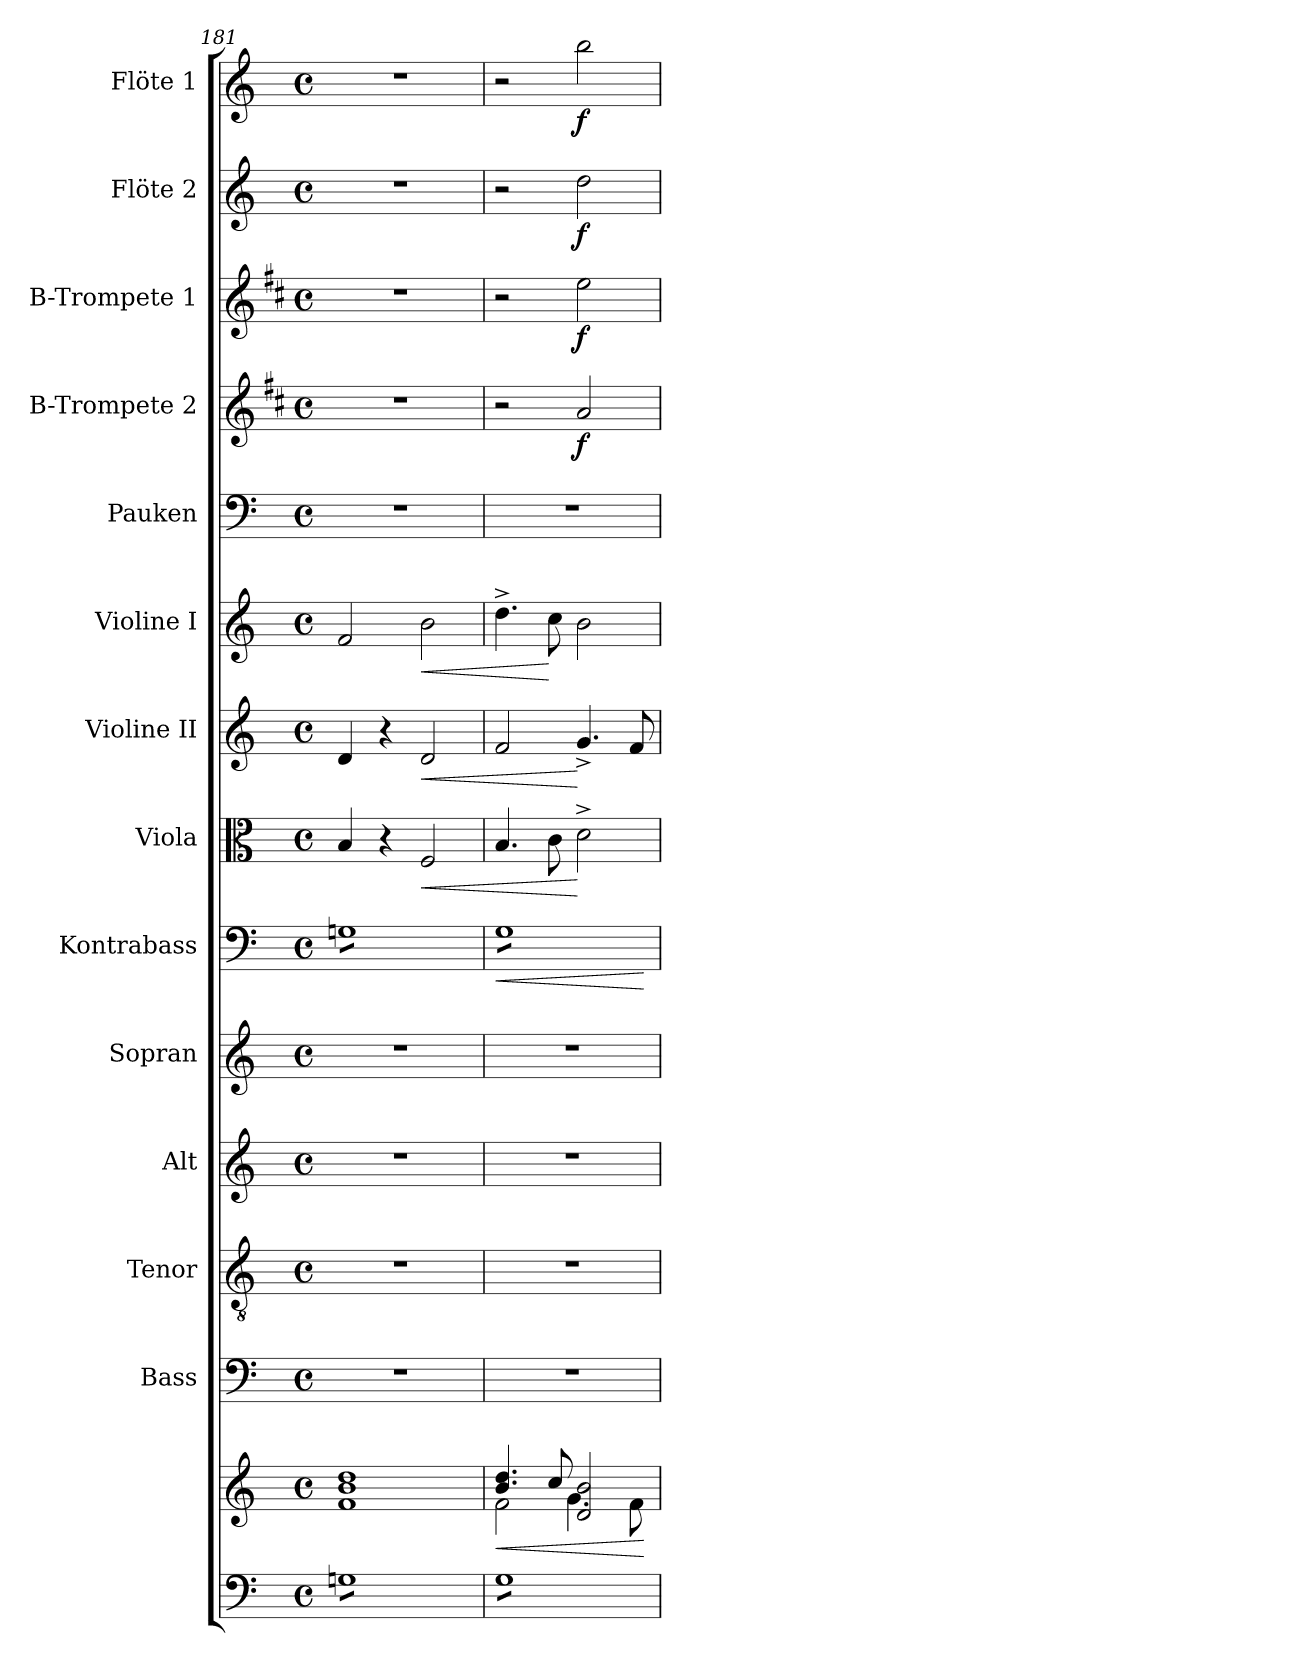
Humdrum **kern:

**kern	**kern	**dynam	**kern	**kern	**kern	**kern	**kern	**dynam	**kern	**dynam	**kern	**dynam	**kern	**dynam	**kern	**kern	**dynam	**kern	**dynam	**kern	**dynam	**kern	**dynam
*part14	*part14	*part14	*part13	*part12	*part11	*part10	*part9	*part9	*part8	*part8	*part7	*part7	*part6	*part6	*part5	*part4	*part4	*part3	*part3	*part2	*part2	*part1	*part1
*staff15	*staff14	*staff14/15	*staff13	*staff12	*staff11	*staff10	*staff9	*staff9	*staff8	*staff8	*staff7	*staff7	*staff6	*staff6	*staff5	*staff4	*staff4	*staff3	*staff3	*staff2	*staff2	*staff1	*staff1
*	*	*	*I"Bass	*I"Tenor	*I"Alt	*I"Sopran	*I"Kontrabass	*	*I"Viola	*	*I"Violine II	*	*I"Violine I	*	*I"Pauken	*I"B-Trompete 2	*	*I"B-Trompete 1	*	*I"Flöte 2	*	*I"Flöte 1	*
*	*	*	*I'B.	*I'T.	*I'A.	*I'S.	*I'Kb.	*	*I'Vla.	*	*I'Vl. II	*	*I'Vl. I	*	*I'Pk.	*I'B Trp. 2	*	*I'B Trp. 1	*	*I'Fl. 2	*	*I'Fl. 1	*
*clefF4	*clefG2	*	*clefF4	*clefGv2	*clefG2	*clefG2	*clefF4	*	*clefC3	*	*clefG2	*	*clefG2	*	*clefF4	*clefG2	*	*clefG2	*	*clefG2	*	*clefG2	*
*	*	*	*	*	*	*	*ITrd7c12	*	*	*	*	*	*	*	*	*ITrd1c2	*	*ITrd1c2	*	*	*	*	*
*k[]	*k[]	*	*k[]	*k[]	*k[]	*k[]	*k[]	*	*k[]	*	*k[]	*	*k[]	*	*k[]	*k[]	*	*k[]	*	*k[]	*	*k[]	*
*C:	*C:	*	*C:	*C:	*C:	*C:	*C:	*	*C:	*	*C:	*	*C:	*	*C:	*C:	*	*C:	*	*C:	*	*C:	*
*M4/4	*M4/4	*	*M4/4	*M4/4	*M4/4	*M4/4	*M4/4	*	*M4/4	*	*M4/4	*	*M4/4	*	*M4/4	*M4/4	*	*M4/4	*	*M4/4	*	*M4/4	*
*met(c)	*met(c)	*	*met(c)	*met(c)	*met(c)	*met(c)	*met(c)	*	*met(c)	*	*met(c)	*	*met(c)	*	*met(c)	*met(c)	*	*met(c)	*	*met(c)	*	*met(c)	*
=181	=181	=181	=181	=181	=181	=181	=181	=181	=181	=181	=181	=181	=181	=181	=181	=181	=181	=181	=181	=181	=181	=181	=181
*tremolo	*	*	*	*	*	*	*	*	*	*	*	*	*	*	*	*	*	*	*	*	*	*	*
*	*	*	*	*	*	*	*tremolo	*	*	*	*	*	*	*	*	*	*	*	*	*	*	*	*
8GnL	1f 1b 1dd	.	1r	1r	1r	1r	8GGnL	.	4B/	.	4d/	.	2f/	.	1r	1r	.	1r	.	1r	.	1r	.
8Gn	.	.	.	.	.	.	8GGn	.	.	.	.	.	.	.	.	.	.	.	.	.	.	.	.
8Gn	.	.	.	.	.	.	8GGn	.	4r	.	4r	.	.	.	.	.	.	.	.	.	.	.	.
8Gn	.	.	.	.	.	.	8GGn	.	.	.	.	.	.	.	.	.	.	.	.	.	.	.	.
!	!	!	!	!	!	!	!	!	!	!LO:HP:b	!	!LO:HP:b	!	!LO:HP:b	!	!	!	!	!	!	!	!	!
8Gn	.	.	.	.	.	.	8GGn	.	2F/	<	2d/	<	2b\	<	.	.	.	.	.	.	.	.	.
8Gn	.	.	.	.	.	.	8GGn	.	.	.	.	.	.	.	.	.	.	.	.	.	.	.	.
8Gn	.	.	.	.	.	.	8GGn	.	.	.	.	.	.	.	.	.	.	.	.	.	.	.	.
8GnJ	.	.	.	.	.	.	8GGnJ	.	.	.	.	.	.	.	.	.	.	.	.	.	.	.	.
=182	=182	=182	=182	=182	=182	=182	=182	=182	=182	=182	=182	=182	=182	=182	=182	=182	=182	=182	=182	=182	=182	=182	=182
!	!	!LO:HP:b	!	!	!	!	!	!LO:HP:b	!	!	!	!	!	!	!	!	!	!	!	!	!	!	!
*	*^	*	*	*	*	*	*	*	*	*	*	*	*	*	*	*	*	*	*	*	*	*	*
8GL	4.b/ 4.dd/	2f\	<	1r	1r	1r	1r	8GGL	<	4.B/	.	2f/	.	4.dd^>\	.	1r	2r	.	2r	.	2r	.	2r	.
8G	.	.	.	.	.	.	.	8GG	.	.	.	.	.	.	.	.	.	.	.	.	.	.	.	.
8G	.	.	.	.	.	.	.	8GG	.	.	.	.	.	.	.	.	.	.	.	.	.	.	.	.
8G	8cc/	.	.	.	.	.	.	8GG	.	8c\	.	.	.	8cc\	[	.	.	.	.	.	.	.	.	.
!	!	!	!	!	!	!	!	!	!	!	!	!	!	!	!	!	!	!LO:DY:b	!	!LO:DY:b	!	!LO:DY:b	!	!LO:DY:b
8G	2d/ 2b/	4.g\	.	.	.	.	.	8GG	.	2d^>\	[	4.g^</	[	2b\	.	.	2g/	f	2dd\	f	2dd\	f	2bb\	f
8G	.	.	.	.	.	.	.	8GG	.	.	.	.	.	.	.	.	.	.	.	.	.	.	.	.
8G	.	.	.	.	.	.	.	8GG	.	.	.	.	.	.	.	.	.	.	.	.	.	.	.	.
8GJ	.	8f\	.	.	.	.	.	8GGJ	.	.	.	8f/	.	.	.	.	.	.	.	.	.	.	.	.
*	*	*	*	*	*	*	*	*Xtremolo	*	*	*	*	*	*	*	*	*	*	*	*	*	*	*	*
*Xtremolo	*	*	*	*	*	*	*	*	*	*	*	*	*	*	*	*	*	*	*	*	*	*	*	*
*	*v	*v	*	*	*	*	*	*	*	*	*	*	*	*	*	*	*	*	*	*	*	*	*	*
.	.	[	.	.	.	.	.	[	.	.	.	.	.	.	.	.	.	.	.	.	.	.	.
=	=	=	=	=	=	=	=	=	=	=	=	=	=	=	=	=	=	=	=	=	=	=	=
*-	*-	*-	*-	*-	*-	*-	*-	*-	*-	*-	*-	*-	*-	*-	*-	*-	*-	*-	*-	*-	*-	*-	*-
